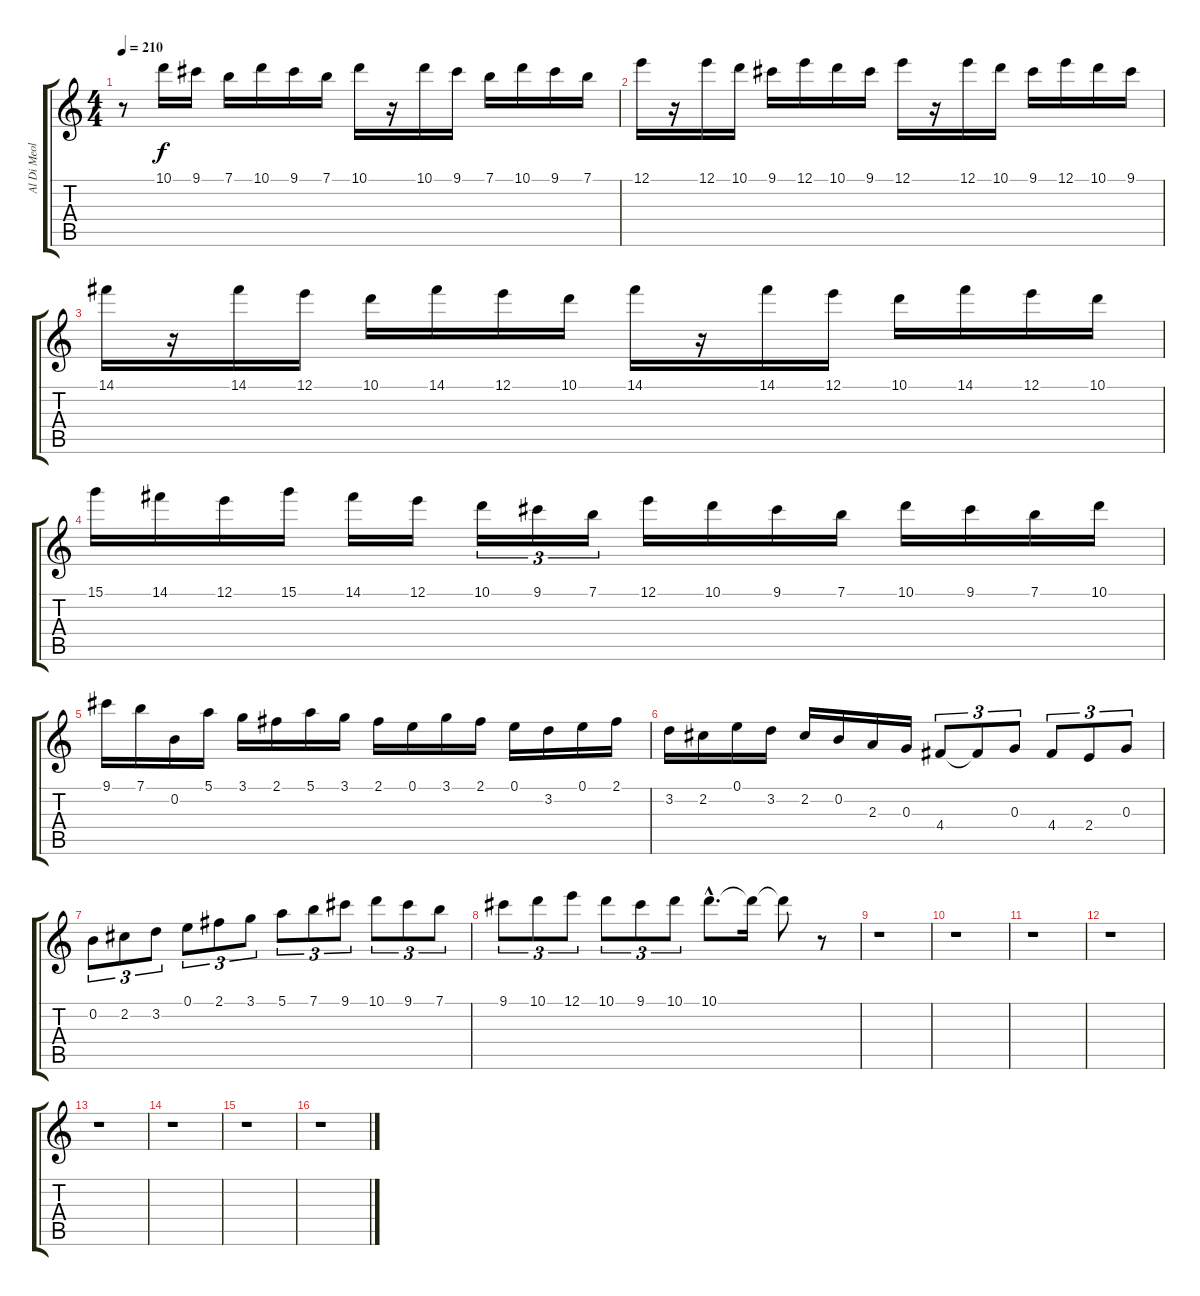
\track ("Al Di Meola" "Al Di Meol") {instrument acousticguitarnylon}
\staff {score tabs}
\tuning (E4 B3 G3 D3 A2 E2) {hide}
\ts (4 4)
\tempo 210
\clef g2
\ks c
r.8{dy f} 10.1.16 9.1.16 7.1.16 10.1.16 9.1.16 7.1.16 10.1.16 r.16 10.1.16 9.1.16 7.1.16 10.1.16 9.1.16 7.1.16 |
12.1.16 r.16 12.1.16 10.1.16 9.1.16 12.1.16 10.1.16 9.1.16 12.1.16 r.16 12.1.16 10.1.16 9.1.16 12.1.16 10.1.16 9.1.16 |
14.1.16 r.16 14.1.16 12.1.16 10.1.16 14.1.16 12.1.16 10.1.16 14.1.16 r.16 14.1.16 12.1.16 10.1.16 14.1.16 12.1.16 10.1.16 |
15.1.16 14.1.16 12.1.16 15.1.16 14.1.16 12.1.16 10.1.16{tu (3 2)} 9.1.16{tu (3 2)} 7.1.16{tu (3 2)} 12.1.16 10.1.16 9.1.16 7.1.16 10.1.16 9.1.16 7.1.16 10.1.16 |
9.1.16 7.1.16 0.2.16 5.1.16 3.1.16 2.1.16 5.1.16 3.1.16 2.1.16 0.1.16 3.1.16 2.1.16 0.1.16 3.2.16 0.1.16 2.1.16 |
3.2.16 2.2.16 0.1.16 3.2.16 2.2.16 0.2.16 2.3.16 0.3.16 4.4.8{tu (3 2)} 4.4{t}.8{tu (3 2)} 0.3.8{tu (3 2)} 4.4.8{tu (3 2)} 2.4.8{tu (3 2)} 0.3.8{tu (3 2)} |
0.2.8{tu (3 2)} 2.2.8{tu (3 2)} 3.2.8{tu (3 2)} 0.1.8{tu (3 2)} 2.1.8{tu (3 2)} 3.1.8{tu (3 2)} 5.1.8{tu (3 2)} 7.1.8{tu (3 2)} 9.1.8{tu (3 2)} 10.1.8{tu (3 2)} 9.1.8{tu (3 2)} 7.1.8{tu (3 2)} |
9.1.8{tu (3 2)} 10.1.8{tu (3 2)} 12.1.8{tu (3 2)} 10.1.8{tu (3 2)} 9.1.8{tu (3 2)} 10.1.8{tu (3 2)} 10.1{hac}.8{d} 10.1{t}.16 10.1{t}.8 r.8 |
r.1 |
r.1 |
r.1 |
r.1 |
r.1 |
r.1 |
r.1 |
r.1
